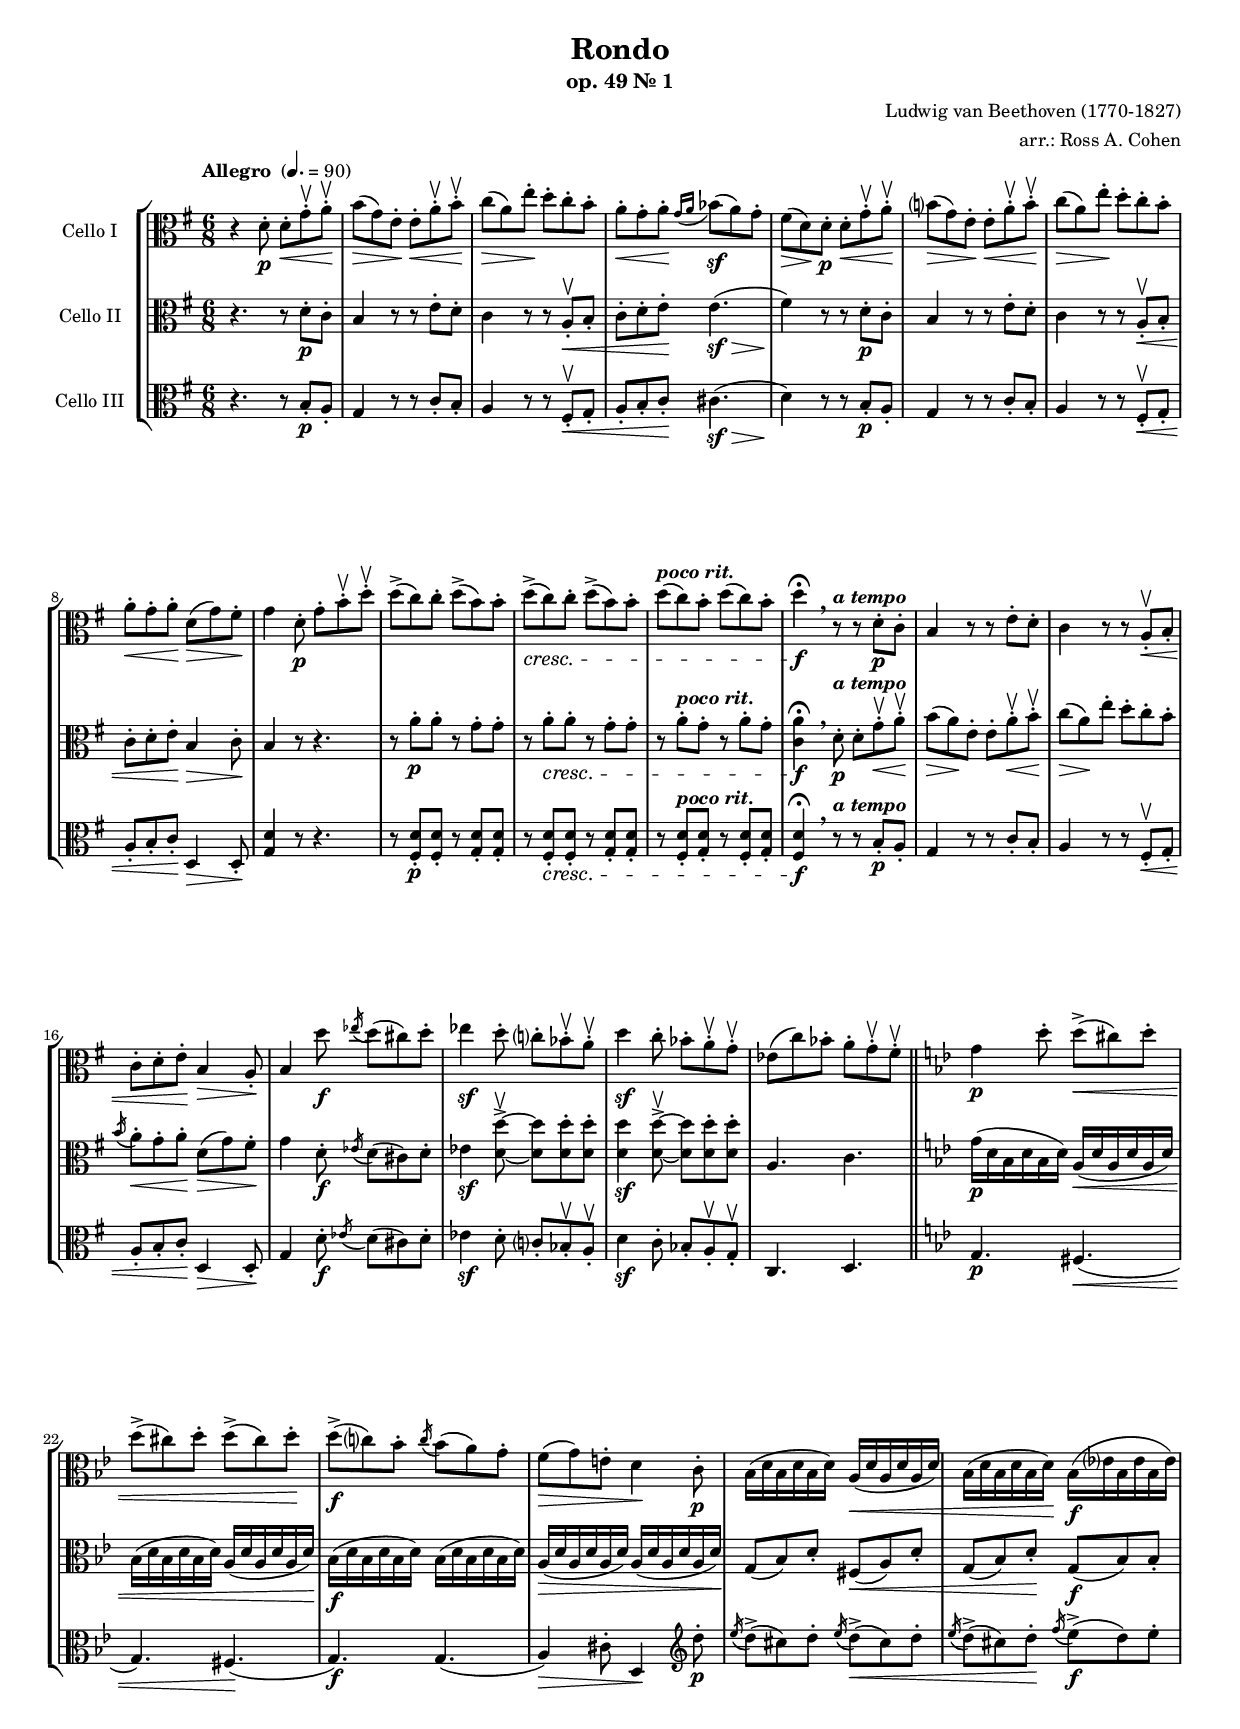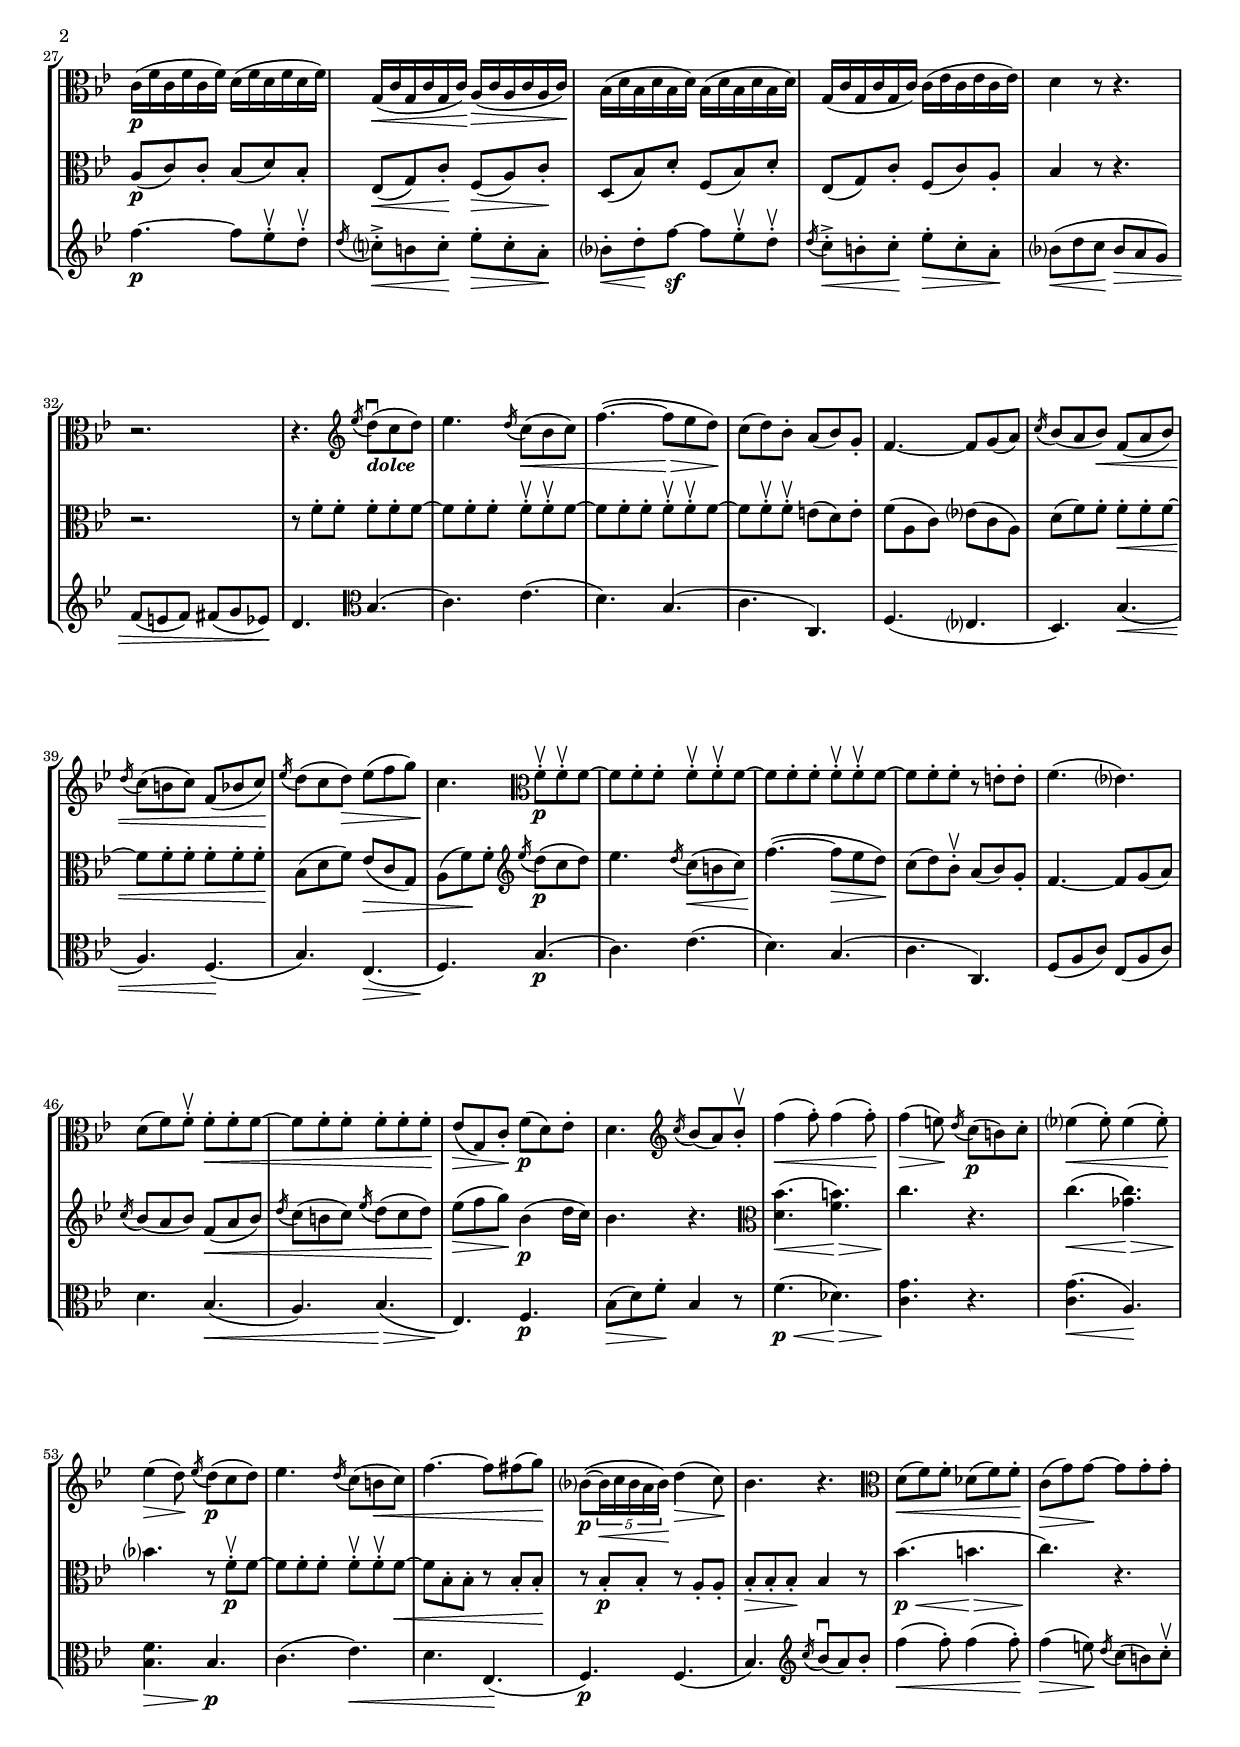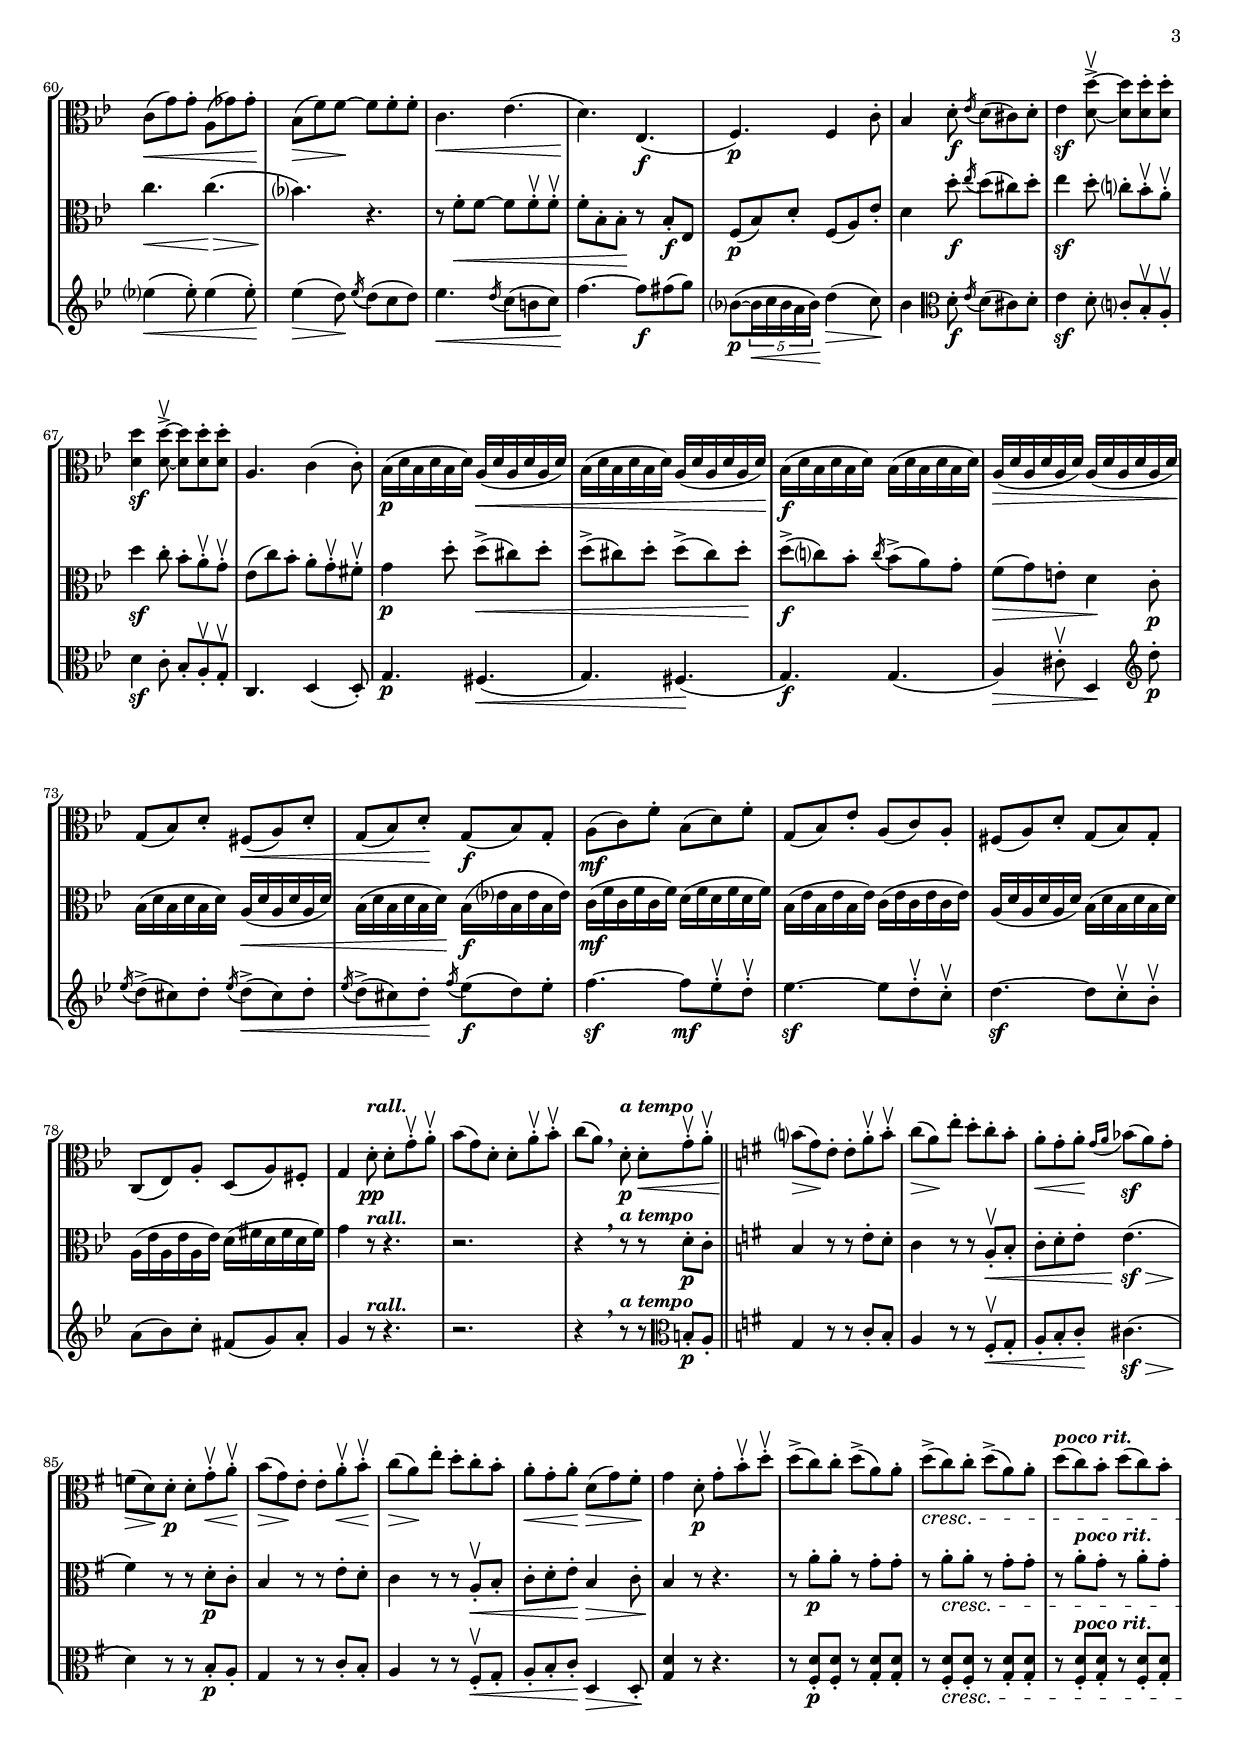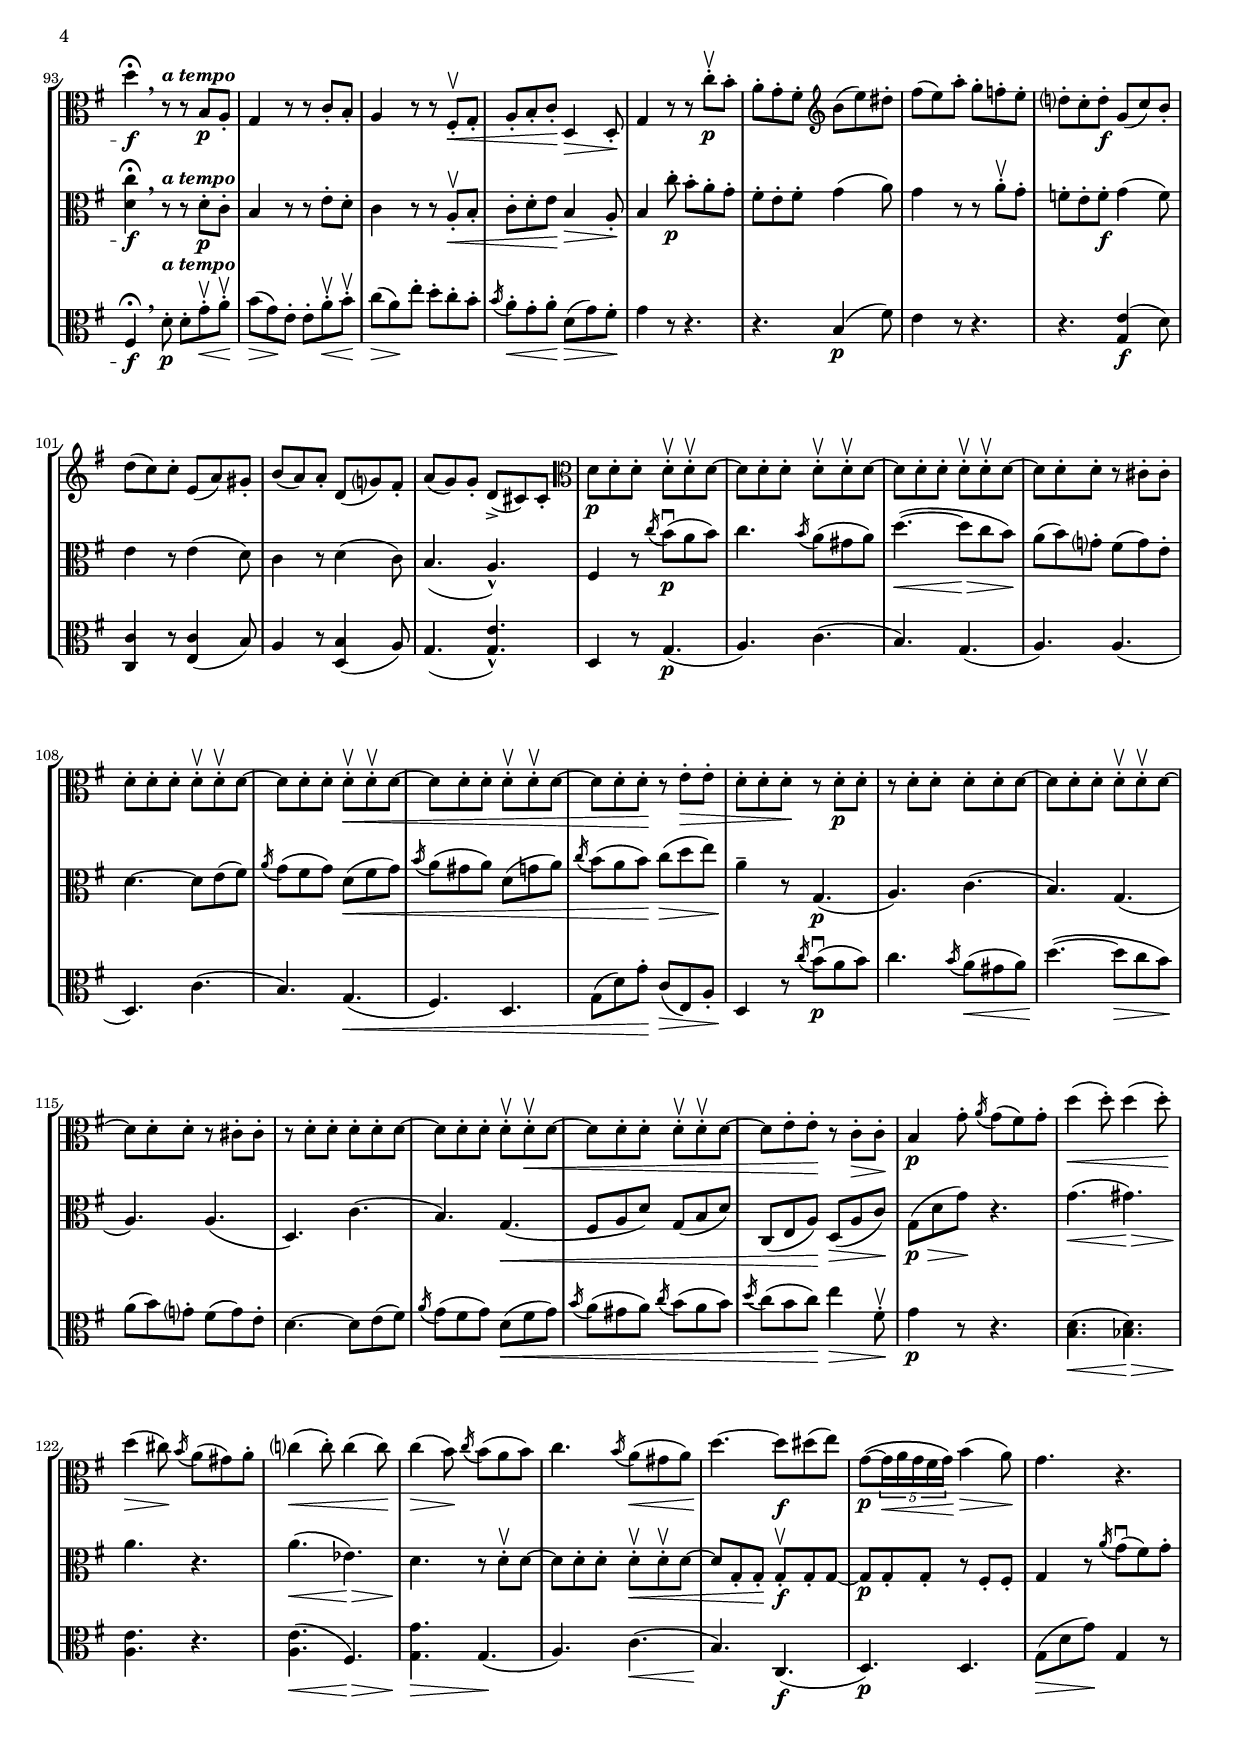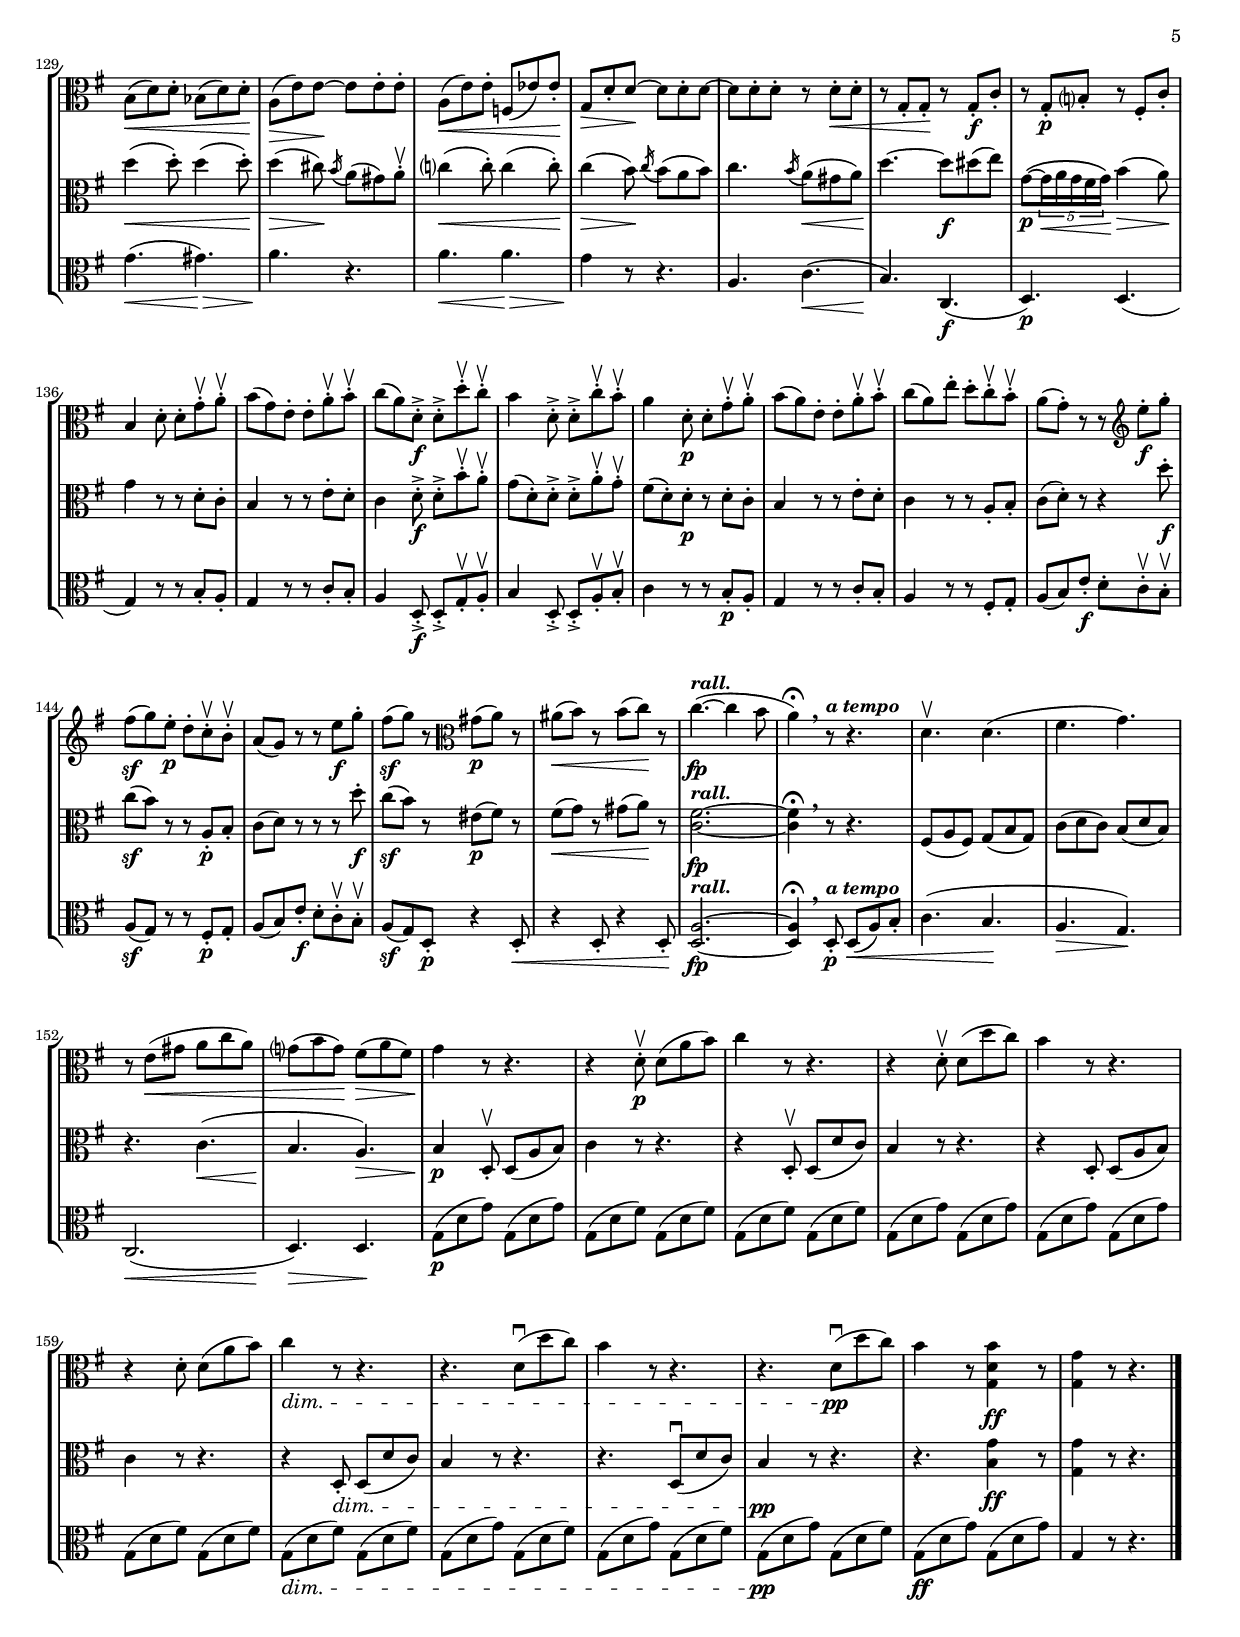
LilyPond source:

\version "2.14.2"
\include "deutsch.ly"

#(set-global-staff-size 16)

\header {
  title = "Rondo"
  subtitle = "op. 49 Nr. 1"
  composer = "Ludwig van Beethoven (1770-1827)"
  arranger = "arr.: Ross A. Cohen"
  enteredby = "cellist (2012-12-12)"
}

voiceconsts = {
 \key g \major
 \time 6/8
 \tempo "Allegro " 4.=90
 \clef "alto"
% \clef "bass"
% \numericTimeSignature
 \compressFullBarRests
 \set tupletSpannerDuration = #(ly:make-moment 1 4)
}

%minstr = "harpsichord"
mihi = "clarinet"
%minstr = "accordion"
milo = "bassoon"

atem = \markup \bold \italic "a tempo"
dolc = \markup \bold \italic "dolce"
prit = \markup \bold \italic "poco rit."
rall = \markup \bold \italic "rall."

va = \relative c' {
  \voiceconsts
%  \clef "tenor"

  r4 d8-.\p d-.\< g-.\upbow a-.\upbow\!
  h(\> g) e-.\! e-.\< a-.\upbow h-.\upbow\!
  c(\> a) e'-.\! d-. c-. h-.
  a-.\< g-. a-.\! \appoggiatura { g16[ a] } b8(\sf a) g-.
  fis(\> d)\! d-.\p d-.\< g-.\upbow a-.\upbow\!
  h?(\> g) e-.\! e-.\< a-.\upbow h-.\upbow\!

  c(\> a) e'-.\! d-. c-. h-.
  a-.\< g-. a-.\! d,(\> g) fis-.\!
  g4 d8-.\p g-. h-.\upbow d-.\upbow
  d(-> c) c-. d(-> h) h-.
  d(->\cresc c) c-. d(-> h) h-.
  d(^\prit c) h-. d( c) h-.

  d4\fermata\f\breathe r8^\atem r d,-.\p c-.
  h4 r8 r e-. d-.
  c4 r8 r a-.\upbow\< h-.
  c-. d-. e-.\! h4\> a8-.\!
  h4 d'8\f \acciaccatura es16 d8( cis) d-.
  es4\sf d8-. c?-. b-.\upbow a-.\upbow

  d4\sf c8-. b-. a-.\upbow g-.\upbow
  es( c') b-. a-. g-.\upbow fis-.\upbow \bar "||" \key g \minor
  g4\p d'8-. d(->\< cis) d-.
  d(-> cis) d-. d(-> cis) d-.\!
  d(->\f c?) b-. \acciaccatura c16 b8( a) g-.

  f(\> g) e-. d4\! c8-.\p
  b16( d b d b d) a(\< d a d a d)
  b( d b d b d)\! b(\f es? b es b es)
  c(\p f c f c f) d( f d f d f)

  g,(\< c g c g c)\! a(\> c a c a c)\!
  b( d b d b d) b( d b d b d)
  g,( c g c g c) c( es c es c es)
  d4 r8 r4.
  r2.
  r4. \clef "treble" \acciaccatura es'16 d8(\downbow_\dolc c d)
  es4. \acciaccatura d16 c8(\< b c)
  f4.(~ f8\!\> es d)\!
  c( d) b-. a( b) g-.
  f4.~ f8 g( a)
  \acciaccatura c16 b8( a b)\< f( a b)

  \acciaccatura d16 c8( h c) f,( b c)\!
  \acciaccatura es16 d8( c d)\> es( f g)
  c,4.\! \clef "alto" f,8-.\upbow\p f-.\upbow f~
  f f-. f-. f-.\upbow f-.\upbow f~
  f f-. f-. f-.\upbow f-.\upbow f~
  f f-. f-. r e-. e-.

  f4.( es?)
  d8( f) f-.\upbow f-.\< f-. f~
  f f-. f-. f-. f-. f-.\!
  es(\> g,) c-.\! f(\p d) es-.
  d4. \clef "treble" \acciaccatura c'16 b8( a) b-.\upbow
  f'4(\< f8)-. f4( f8)-.\!

  f4(\> e8)\! \acciaccatura d16 c8(\p h) c-.
  es?4(\< es8)-. es4( es8)-.\!
  es4(\> d8)\! \acciaccatura es16 d8(\p c d)
  es4. \acciaccatura d16 c8( h\< c)
  f4.~ f8 fis( g)\!
  b,?\(~\p \times 4/5 { b16\< c b a b\)\! } d4(\> c8)\!
  b4. r \clef "alto"

  d,8(\< f) f-. des( f) f-.\!
  c(\> g') g~\! g g-. g-.
  c,(\< g') g-. a,( ges') ges-.\!
  b,(\> f') f~\! f f-. f-.
  c4.\< es(
  d)\! es,(\f
  f)\p f4 c'8-.

  b4 d8-.\f \acciaccatura es16 d8( cis) d-.
  es4\sf <d d'>8~->\upbow <d d'> <d d'>-. <d d'>-.
  <d d'>4\sf <d d'>8~->\upbow <d d'> <d d'>-. <d d'>-.
  a4. c4( c8)-.
  b16(\p d b d b d) a(\< d a d a d)

  b( d b d b d) a( d a d a d)\!
  b(\f d b d b d) b( d b d b d)
  a(\> d a d a d) a( d a d a d)\!
  g,8( b) d-. fis,(\< a) d-.

  g,( b) d-.\! g,(\f b) g-.
  a(\mf c) f-. b,( d) f-.
  g,( b) es-. a,( c) a-.
  fis( a) d-. g,( b) g-.
  c,( es) a-. d,( a') fis-.

  g4 d'8-.\pp^\rall d-. g-.\upbow a-.\upbow
  b( g) d-. d-. a'-.\upbow b-.\upbow
  c( a)\breathe d,-.\p^\atem d-.\< g-.\upbow a-.\upbow \bar "||" \key g \major
  h?(\> g)\! e-. e-. a-.\upbow h-.\upbow\!

  c(\> a)\! e'-. d-. c-. h-.
  a-.\< g-. a-.\! \appoggiatura { g16[ a] } b8(\sf a) g-.
  f(\> d)\! d-.\p d-. g-.\upbow\< a-.\upbow\!
  h(\> g)\! e-. e-. a-.\upbow\< h-.\upbow\!
  c(\> a)\! e'-. d-. c-. h-.
  a-.\< g-. a-.\! d,(\> g) fis-.\!

  g4 d8-.\p g-. h-.\upbow d-.\upbow
  d(-> c) c-. d(-> a) a-.
  d(->\cresc c) c-. d(-> a) a-.
  d(^\prit c) h-. d( c) h-.
  d4\fermata\f\breathe r8^\atem r h,8\p a-.
  g4 r8 r c-. h-.

  a4 r8 r fis-.\upbow\< g-.
  a-. h-. c-.\! d,4\> d8-.\!
  g4 r8 r c'-.\upbow\p h-.
  a-. g-. fis-. \clef "treble" h( e) dis-.
  fis( e) a-. g-. f-. e-.
  d?-. c-. d-.\f g,( c) h-.

  d( c) c-. e,( a) gis-.
  h( a) a-. d,( g?) fis-.
  a( g) g-. d(-> cis) cis-. \clef "alto"
  d\p d-. d-. d-.\upbow d-.\upbow d~
  d d-. d-. d-.\upbow d-.\upbow d~
  d d-. d-. d-.\upbow d-.\upbow d~

  d d-. d-. r cis-. cis-.
  d-. d-. d-. d-.\upbow d-.\upbow d~
  d d-. d-. d-.\upbow\< d-.\upbow d~
  d d-. d-. d-.\upbow d-.\upbow d~
  d d-. d-.\! r e-.\> e-.
  d-. d-. d-.\! r d-.\p d-.

  r d-. d-. d-. d-. d~
  d d-. d-. d-.\upbow d-.\upbow d~
  d d-. d-. r cis-. cis-.
  r d-. d-. d-. d-. d~
  d d-. d-. d-.\upbow d-.\upbow\< d~
  d d-. d-. d-.\upbow d-.\upbow d~

  d e-. e-.\! r c-.\> c-.\!
  h4\p g'8-. \acciaccatura a16 g8( fis) g-.
  d'4(\< d8)-. d4( d8)-.\!
  d4(\> cis8)\! \acciaccatura h16 a8( gis) a-.
  c?4(\< c8)-. c4( c8)\!
  c4(\> h8)\! \acciaccatura c16 h8( a h)

  c4. \acciaccatura h16 a8(\< gis a)
  d4.~\! d8\f dis( e)
  g,\(~\p \times 4/5 { g16\< a g fis g\)\! } h4(\> a8)\!
  g4. r
  h,8(\< d) d-. b( d) d-.\!
  a(\> e') e~\! e e-. e-.

  a,(\< e') e-. f,( es') es-.\!
  g,\> d'-. d~\! d d-. d~
  d d-. d-. r d-.\< d-.
  r g,-. g-.\! r g-.\f c-.
  r g-.\p h?-. r fis-. c'-.
  h4 d8-. d-. g-.\upbow a-.\upbow

  h( g) e-. e-. a-.\upbow h-.\upbow
  c( a) d,-.->\f d-.-> d'-.\upbow c-.\upbow
  h4 d,8-.-> d-.-> c'-.\upbow h-.\upbow
  a4 d,8-.\p d-. g-.\upbow a-.\upbow
  h( a) e-. e-. a-.\upbow h-.\upbow
  c( a) e'-. d-. c-.\upbow h-.\upbow

  a( g)-. r r \clef "treble" e'-.\f g-.
  fis(\sf g) e-.\p d-. c-.\upbow h-.\upbow
  a( g) r r e'-\f g-.
  fis(\sf g) r \clef "alto" gis,(\p a) r
  ais(\< h) r h( c)\! r
  c4.(~\fp^\rall c4 h8

  a4)\fermata\breathe r8^\atem r4.
  d,\upbow d(
  fis g)
  r8 e(\< gis a c a)
  g?( h g)\! fis(\> a fis)
  g4\! r8 r4.
  r4 d8-.\upbow\p d( a' h)
  c4 r8 r4.

  r4 d,8-.\upbow d( d' c)
  h4 r8 r4.
  r4 d,8-. d( a' h)
  c4\dim r8 r4.
  r d,8(\downbow d' c)
  h4 r8 r4.
  r d,8(\downbow\pp d' c)
  h4 r8 <g, d' h'>4\ff r8
  <g g'>4 r8 r4. \bar "|."
}

vb = \relative c' {
  \voiceconsts
%  \clef "tenor"

  r4. r8 d-.\p c-.
  h4 r8 r e-. d-.
  c4 r8 r a-.\upbow\< h-.
  c-. d-. e-.\! e4.(\sf\>
  fis4)\! r8 r d-.\p c-.
  h4 r8 r e-. d-.
  c4 r8 r a-.\upbow\< h-.
  c-. d-. e-.\! h4\> c8-.\!

  h4 r8 r4.
  r8 a'-.\p a-. r g-. g-.
  r a-.\cresc a-. r g-. g-.
  r a-.^\prit g-. r a-. g-.
  <c, a'>4\fermata\f\breathe d8-.\p^\atem d-. g-.\upbow\< a-.\upbow\!
   h(\> a)\! e-. e-. a-.\upbow\< h-.\upbow\!
   c(\> a)\! e'-. d-. c-. h-.

   \acciaccatura h16 a8-.\< g-. a-.\! d,(\> g) fis-.\!
   g4 d8-.\f \acciaccatura es16 d8( cis) d-.
   es4\sf <d d'>8~->\upbow <d d'> <d d'>-. <d d'>-.
   <d d'>4\sf <d d'>8~->\upbow <d d'> <d d'>-. <d d'>-.
   a4. c \bar "||" \key g \minor
   g'16(\p d b d b d) a(\< d a d a d)

   b( d b d b d) a( d a d a d)\!
   b(\f d b d b d) b( d b d b d)
   a(\> d a d a d) a( d a d a d)\!
   g,8( b) d-. fis,(\< a) d-.

   g,( b) d-.\! g,(\f b) b-.
   a(\p c) c-. b( d) b-.
   es,(\< g) c-.\! f,(\> a) c-.\!
   d,( b') d-. f,( b) d-.
   es,( g) c-. f,( c') a-.

   b4 r8 r4.
   r2.
   r8 f'-. f-. f-. f-. f~
   f f-. f-. f-.\upbow f-.\upbow f~
   f f-. f-. f-.\upbow f-.\upbow f~
   f f-.\upbow f-.\upbow e( d) e-.

   f( a, c) es?( c a)
   d( f) f-. f-.\< f-. f~
   f f-. f-. f-. f-. f-.\!
   b,( d f) es(\> c g)
   a( f')\! f-. \clef "treble" \acciaccatura es'16 d8(\p c d)
   es4. \acciaccatura d16 c8(\< h c)

   f4.(~\! f8\> es d)\!
   c( d) b-.\upbow a( b) g-.
   f4.~ f8 g( a)
   \acciaccatura c16 b8( a b) f(\< a b)
   \acciaccatura d16 c8( h c) \acciaccatura es16 d8( c d)\!

   es(\> f g)\! b,4(\p d16 c)
   b4. r \clef "alto" <d, b'>(\< <f h>)\!\>
   c'\! r
   c(\< <ges c>)\!\>
   b?\! r8 f-.\upbow\p f~
   f f-. f-. f-.\upbow f-.\upbow f~\<

   f b,-. b-. r b-. b-.\!
   r b-.\p b-. r a-. a-.
   b-.\> b-. b-.\! b4 r8
   b'4.(\p\< h\!\>
   c)\! r
   c\< c(\!\>
   b?)\! r

   r8 f-.\< f~ f f-.\upbow f-.\upbow
   f-. b,-. b-.\! r b-.\f es,
   f(\p b) d-. f,( a) es'-.
   d4 d'8-.\f \acciaccatura es16 d8( cis) d-.
   es4\sf d8-. c?-. b-.\upbow a-.\upbow
   d4\sf c8-. b-. a-.\upbow g-.\upbow

   es( c') b-. a-. g-.\upbow fis-.\upbow
   g4\p d'8-. d(->\< cis) d-.
   d(-> cis) d-. d(-> cis) d-.\!
   d(->\f c?) b-. \acciaccatura c16 b8(-> a) g-.
   f(\> g) e-. d4\! c8-.\p

   b16( d b d b d) a(\< d a d a d)
   b( d b d b d)\! b(\f es? b es b es)
   c(\mf f c f c f) d( f d f d f)
   b,( es b es b es) c( es c es c es)

   a,( d a d a d) b( d b d b d)
   a( es' a, es' a, es') d( fis d fis d fis)
   g4 r8^\rall r4.
   r2.
   r4\breathe r8^\atem r d-.\p c-. \bar "||" \key g \major

   h4 r8 r e-. d-.
   c4 r8 r a-.\upbow\< h-.
   c-. d-. e-. e4.(\sf\>
   fis4)\! r8 r d-.\p c-.
   h4 r8 r e-. d-.
   c4 r8 r a-.\upbow\< h-.
   c-. d-. e-.\! h4\> c8-.
   h4\! r8 r4.

   r8 a'-.\p a-. r g-. g-.
   r a-.\cresc a-. r g-. g-.
   r a-.^\prit g-. r a-. g-.
   <d c'>4\fermata\f\breathe r8^\atem r d-.\p c-.
   h4 r8 r e-. d-.
   c4 r8 r a-.\upbow\< h-.

   c-. d-. e\! h4\> a8-.\!
   h4 c'8-.\p h-. a-. g-.
   fis-. e-. fis-. g4( a8)
   g4 r8 r a-.\upbow g-.
   f-. e-. f-.\f g4( f8)
   e4 r8 e4( d8)
   c4 r8 d4( c8)

   h4.( a)-^
   fis4 r8 \acciaccatura c''16 h8(\downbow\p a h)
   c4. \acciaccatura h16 a8( gis a)
   d4.(~\< d8\!\> c h)\!
   a( h) g?-. fis( g) e-.
   d4.~ d8 e( fis)

   \acciaccatura a16 g8( fis g) d(\< fis g)
   \acciaccatura h16 a8( gis a) d,( g a)
   \acciaccatura c16 h8( a h)\! c(\> d e)
   a,4--\! r8 g,4.(\p
   a) c(
   h) g(

   a) a(
   d,) c'(
   h) g(\<
   fis8 a d) g,( h d)
   c,( e a)\! d,(\> a' c)\!
   g(\p\> d' g)\! r4.
   g(\< gis)\!\>

   a\! r
   a(\< es)\!\>
   d\! r8 d-.\upbow d~
   d d-. d-. d-.\upbow\< d-.\upbow d~
   d g,-. g-.\! g-.\upbow\f g-. g~
   g\p g-. g-. r fis-. fis-.

   g4 r8 \acciaccatura a'16 g8(\downbow fis) g-.
   d'4(\< d8)-. d4( d8)-.\!
   d4(\> cis8)\! \acciaccatura h16 a8( gis) a-.\upbow
   c?4(\< c8)-. c4( c8)-.\!
   c4(\> h8)\! \acciaccatura c16 h8( a h)

   c4. \acciaccatura h16 a8(\< gis a)
   d4.~\! d8\f dis( e)
   g,\(~\p \times 4/5 { g16\< a g fis g\)\! } h4(\> a8)\!
   g4 r8 r d-. c-.
   h4 r8 r e-. d-.
   c4 d8-.->\f d-.-> h'-.\upbow a-.\upbow

   g( d)-. d-.-> d-.-> a'-.\upbow g-.\upbow
   fis( d)-. d-.\p r d-. c-.
   h4 r8 r e-. d-.
   c4 r8 r a-. h-.
   c( d)-. r r4 d'8-.\f
   c(\sf h) r r a,-.\p h-.

   c( d) r r r d'-.\f
   c(\sf h) r eis,(\p fis) r
   fis(\< g) r gis( a)\! r
   <c, fis>2.~\fp^\rall
   <c fis>4\fermata\breathe r8 r4.
   fis,8( a fis) g( h g)

   c( d c) h( d h)
   r4. c(\<
   h\! a)\>
   h4\!\p d,8-.\upbow d( a' h)
   c4 r8 r4.
   r4 d,8-.\upbow d( d' c)
   h4 r8 r4.

   r4 d,8-. d( a' h)
   c4 r8 r4.
   r4 d,8-.\dim d( d' c)
   h4 r8 r4.
   r d,8(\downbow d' c)
   h4\pp r8 r4.
   r <h g'>4\ff r8
   <g g'>4 r8 r4. \bar "|."
}

vc = \relative c' {
  \voiceconsts
%  \clef "tenor"

  r4. r8 h-.\p a-.
  g4 r8 r c-. h-.
  a4 r8 r fis-.\upbow\< g-.
  a-. h-. c-.\! cis4.(\sf\>
  d4)\! r8 r h-.\p a-.
  g4 r8 r c-. h-.
  a4 r8 r fis-.\upbow\< g-.
  a-. h-. c-.\! d,4\> d8-.\!

  <g d'>4 r8 r4.
  r8 <fis d'>-.\p <fis d'>-. r <g d'>-. <g d'>-.
  r <fis d'>-.\cresc <fis d'>-. r <g d'>-. <g d'>-.
  r <fis d'>-.^\prit <g d'>-. r <fis d'>-. <g d'>-.
  <fis d'>4\fermata\f\breathe r8^\atem r h-.\p a-.
  g4 r8 r c-. h-.
  a4 r8 r fis-.\upbow\< g-.
  a-. h-. c-.\! d,4\> d8-.\!
  g4 d'8-.\f \acciaccatura es d8( cis) d-.
  es4\sf d8-. c?-. b-.\upbow a-.\upbow
  d4\sf c8-. b-. a-.\upbow g-.\upbow
  c,4. d \bar "||" \key g \minor
  g\p fis(\<
  g) fis(\!

  g)\f g(
  a4)\> cis8-. d,4\! \clef "treble" d''8-.\p
  \acciaccatura es16 d8(-> cis) d-. \acciaccatura es16 d8(->\< cis) d-.
  \acciaccatura es16 d8(-> cis) d-.\! \acciaccatura f16 es8(->\f d) es-.
  f4.~\p f8 es-.\upbow d-.\upbow
  \acciaccatura d16 c?8-.->\< h c-.\! es-.\> c-. a-.\!

  b?-.\< d-.\! f~\sf f es-.\upbow d-.\upbow
  \acciaccatura d16 c8-.->\< h-. c-.\! es-.\> c-. a-.\!
  b?(\< d c\! b\> a g)
  f( e f) fis( g es)\!
  d4. \clef "alto" b(

  c) es(
  d) b(
  c c,)
  f( es?
  d) b'(\<
  a) f(\!
  b) es,(\>
  f)\! b(\p
  c) es(
  d) b(
  c c,)

  f8( a c) es,( a c)
  d4. b(\<
  a) b(\!\>
  es,)\! f\p
  b8(\> d) f-.\! b,4 r8
  f'4.(\p\< des)\!\>
  <c g'>\! r
  <c g'>(\< a)\!
  <b f'>\> b\!\p

  c( es)\<
  d es,(\!
  f)\p f(
  b) \clef "treble" \acciaccatura c'16 b8(\downbow a) b-.
  f'4(\< f8)-. f4( f8)-.\!
  f4(\> e8)\! \acciaccatura d16 c8( h) c-.\upbow
  es?4(\< es8)-. es4( es8)-.\!

  es4(\> d8)\! \acciaccatura es16 d8( c d)
  es4.\< \acciaccatura d16 c8( h c)
  f4.~\! f8\f fis( g)
  b,?\(~\p \times 4/5 { b16\< c b a b\!\) } d4(\> c8)\!
  b4 \clef "alto" d,8-.\f \acciaccatura es16 d8( cis) d-.
  es4\sf d8-. c?-. b-.\upbow a-.\upbow

  d4\sf c8-. b-. a-.\upbow g-.\upbow
  c,4. d4( d8)-.
  g4.\p fis(\<
  g) fis(\!
  g)\f g(
  a4)\> cis8-.\upbow d,4\! \clef "treble" d''8-.\p
  \acciaccatura es16 d8(-> cis) d-. \acciaccatura es16 d8(->\< cis) d-.

  \acciaccatura es16 d8(-> cis) d-.\! \acciaccatura f16 es8(\f d) es-.
  f4.~\sf f8\mf es-.\upbow d-.\upbow
  es4.~\sf es8 d-.\upbow c-.\upbow
  d4.~\sf d8 c-.\upbow b-.\upbow
  a( b) c-. fis,( g) a-.
  g4 r8^\rall r4.
  r2.

  r4\breathe r8^\atem r \clef "alto" h,-.\p a-. \bar "||" \key g \major
  g4 r8 r c-. h-.
  a4 r8 r fis-.\upbow\< g-.
  a-. h-. c-.\! cis4.(\sf\>
  d4)\! r8 r h-.\p a-.
  g4 r8 r c-. h-.
  a4 r8 r fis-.\upbow\< g-.

  a-. h-. c-.\! d,4\> d8-.\!
  <g d'>4 r8 r4.
  r8 <fis d'>-.\p <fis d'>-. r <g d'>-. <g d'>-.
  r <fis d'>-.\cresc <fis d'>-. r <g d'>-. <g d'>-.
  r <fis d'>-.^\prit <g d'>-. r <fis d'>-. <g d'>-.
  fis4\fermata\f\breathe d'8-.\p^\atem d-. g-.\upbow\< a-.\upbow\!

  h(\> g)\! e-. e-. a-.\upbow\< h-.\upbow\!
  c(\> a)\! e'-. d-. c-. h-.
  \acciaccatura h16 a8-.\< g-. a-.\! d,(\> g) fis-.\!
  g4 r8 r4.
  r h,4(\p fis'8)
  e4 r8 r4.
  r <g, e'>4(\f d'8)

  <c, c'>4 r8 <e c'>4( h'8)
  a4 r8 <d, h'>4( a'8)
  g4.( <g e'>)-^
  d4 r8 g4.(\p
  a) c(
  h) g(
  a) a(
  d,) c'(
  h) g(\<

  fis) d
  g8( d') g-.\! c,(\> e,) a-.
  d,4\! r8 \acciaccatura c''16 h8(\downbow\p a h)
  c4. \acciaccatura h16 a8(\< gis a)
  d4.(~\! d8\> c h)\!
  a( h) g?-. fis( g) e-.
  d4.~ d8 e( fis)

  \acciaccatura a16 g8( fis g) d(\< fis g)
  \acciaccatura h16 a8( gis a) \acciaccatura c16 h8( a h)
  \acciaccatura d16 c8( h c)\! e4\> fis,8-.\upbow\!
  g4\p r8 r4.
  <h, d>4.(\< <b d>)\!\>
  <a e'>\! r
  <a e'>(\< fis)\!\>

  <g g'>\> g(\!
  a) c(\<
  h)\! c,(\f
  d)\p d
  g8(\> d' g)\! g,4 r8
  g'4.(\< gis)\!\>
  a4.\! r
  a\< a\!\>

  g4\! r8 r4.
  a, c(\<
  h)\! c,(\f
  d)\p d(
  g4) r8 r h-. a-.
  g4 r8 r c-. h-.
  a4 d,8-.->\f d-.-> g-.\upbow a-.\upbow
  h4 d,8-.-> d-.-> a'-.\upbow h-.\upbow

  c4 r8 r h-.\p a-.
  g4 r8 r c-. h-.
  a4 r8 r fis-. g-.
  a( h) e-.\f d-. c-.\upbow h-.\upbow
  a(\sf g) r r fis-.\p g-.
  a( h) e-.\f d-. c-.\upbow h-.\upbow

  a(\sf g) d-.\p r4 d8-.\<
  r4 d8-. r4 d8-.\!
  <d a'>2.~\fp^\rall
  <d a'>4\fermata\breathe d8-.\p^\atem d(\< a') h-.
  c4.( h\!
  a\> g)\!
  c,2.(\<
  d4.)\!\> d\!

  g8(\p d' g) g,( d' g)
  g,( d' fis) g,( d' fis)
  g,( d' fis) g,( d' fis)
  g,( d' g) g,( d' g)
  g,( d' g) g,( d' g)
  g,( d' fis) g,( d' fis)

  g,(\dim d' fis) g,( d' fis)
  g,( d' g) g,( d' fis)
  g,( d' g) g,( d' fis)
  g,(\pp d' g) g,( d' fis)
  g,(\ff d' g) g,( d' g)
  g,4 r8 r4. \bar "|."
}


music = \new StaffGroup <<
      \new Staff {
	\set Staff.midiInstrument = \mihi
	\set Staff.instrumentName = #"Cello I"
	\transpose g g { \va }
      }

      \new Staff {
	\set Staff.midiInstrument = \milo
	\set Staff.instrumentName = #"Cello II"
	\transpose g g { \vb }
      }

      \new Staff {
	\set Staff.midiInstrument = \milo
	\set Staff.instrumentName = #"Cello III"
	\transpose g g { \vc }
      }
>>

\book {
  \score {
    \music
    \layout {}
  }

  \score {
    \unfoldRepeats \music

    \midi {
      \context {
        \Score
      }
    }
  }
}
